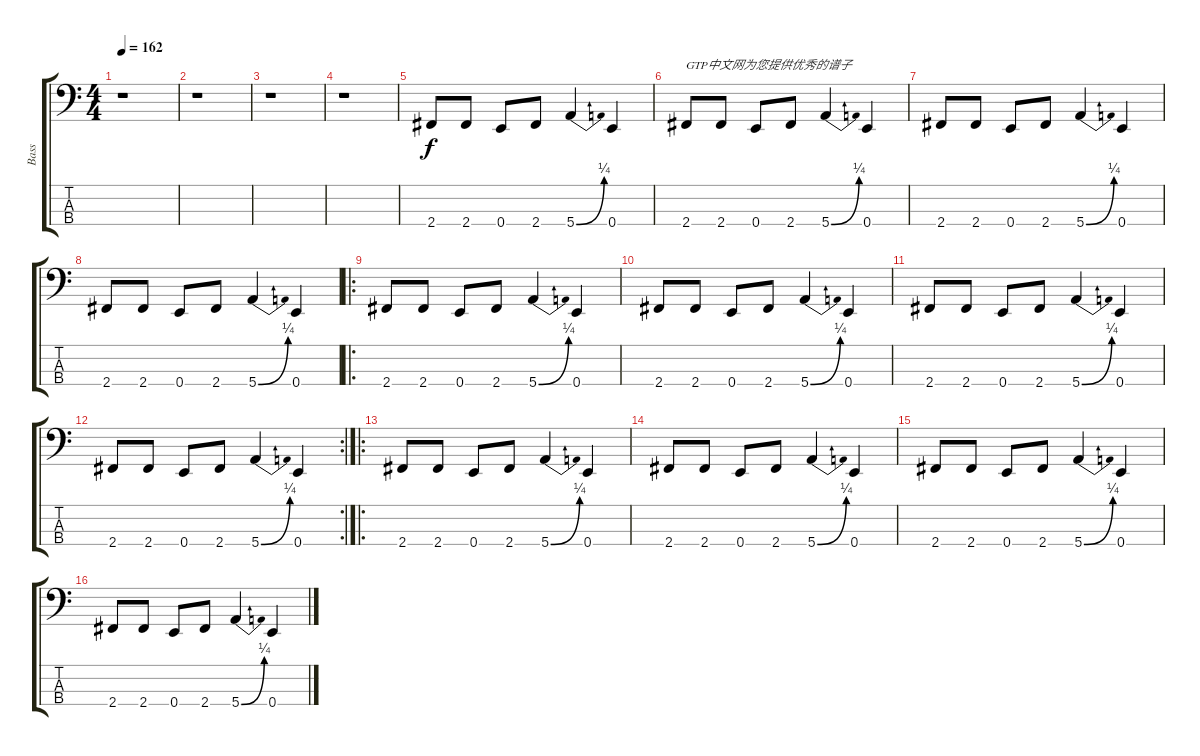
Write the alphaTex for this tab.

\track ("Bass" "Bass") {instrument electricbasspick}
\staff {score tabs}
\tuning (G2 D2 A1 E1) {hide}
\ts (4 4)
\tempo 162
\clef f4
\ks c
r.1{dy f instrument electricbasspick} |
r.1 |
r.1 |
r.1 |
2.4.8 2.4.8 0.4.8 2.4.8 5.4{be (bend 0 0 60 1)}.4 0.4.4 |
2.4.8{txt "GTP中文网为您提供优秀的谱子"} 2.4.8 0.4.8 2.4.8 5.4{be (bend 0 0 60 1)}.4 0.4.4 |
2.4.8 2.4.8 0.4.8 2.4.8 5.4{be (bend 0 0 60 1)}.4 0.4.4 |
2.4.8 2.4.8 0.4.8 2.4.8 5.4{be (bend 0 0 60 1)}.4 0.4.4 |
\ro
2.4.8 2.4.8 0.4.8 2.4.8 5.4{be (bend 0 0 60 1)}.4 0.4.4 |
2.4.8 2.4.8 0.4.8 2.4.8 5.4{be (bend 0 0 60 1)}.4 0.4.4 |
2.4.8 2.4.8 0.4.8 2.4.8 5.4{be (bend 0 0 60 1)}.4 0.4.4 |
\rc 2
2.4.8 2.4.8 0.4.8 2.4.8 5.4{be (bend 0 0 60 1)}.4 0.4.4 |
\ro
2.4.8 2.4.8 0.4.8 2.4.8 5.4{be (bend 0 0 60 1)}.4 0.4.4 |
2.4.8 2.4.8 0.4.8 2.4.8 5.4{be (bend 0 0 60 1)}.4 0.4.4 |
2.4.8 2.4.8 0.4.8 2.4.8 5.4{be (bend 0 0 60 1)}.4 0.4.4 |
2.4.8 2.4.8 0.4.8 2.4.8 5.4{be (bend 0 0 60 1)}.4 0.4.4
